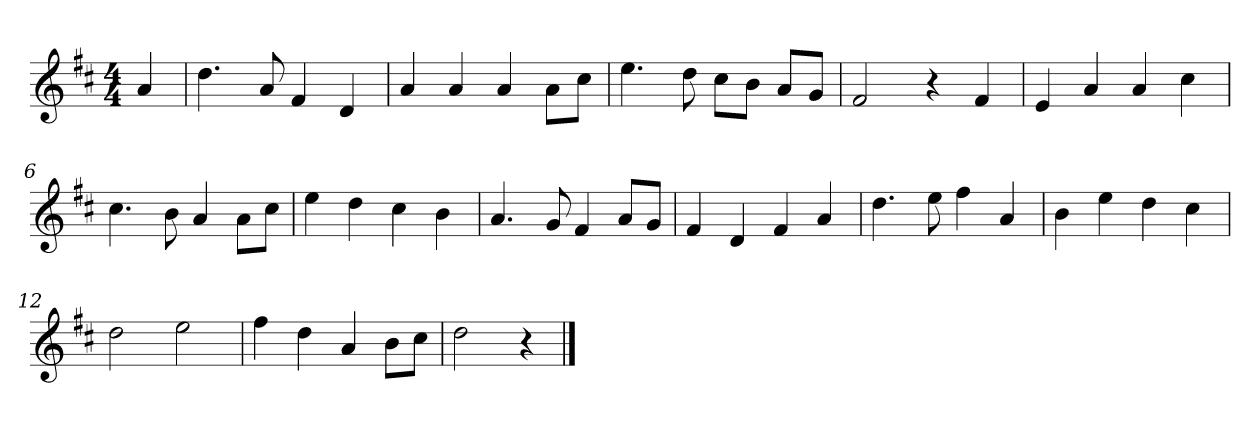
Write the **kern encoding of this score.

**kern
*part1
*staff1
*clefG2
*k[f#c#]
*D:
*M4/4
*MM120
=
4a
=1
4.dd
8a
4f#
4d
=2
4a
4a
4a
8a\L
8cc#\J
=3
4.ee
8dd
8cc#\L
8b\J
8a/L
8g/J
=4
2f#
4r
4f#
=5
4e
4a
4a
4cc#
=6
4.cc#
8b
4a
8a\L
8cc#\J
=7
4ee
4dd
4cc#
4b
=8
4.a
8g
4f#
8a/L
8g/J
=9
4f#
4d
4f#
4a
=10
4.dd
8ee
4ff#
4a
=11
4b
4ee
4dd
4cc#
=12
2dd
2ee
=13
4ff#
4dd
4a
8b\L
8cc#\J
=14
2dd
4r
==
*-
